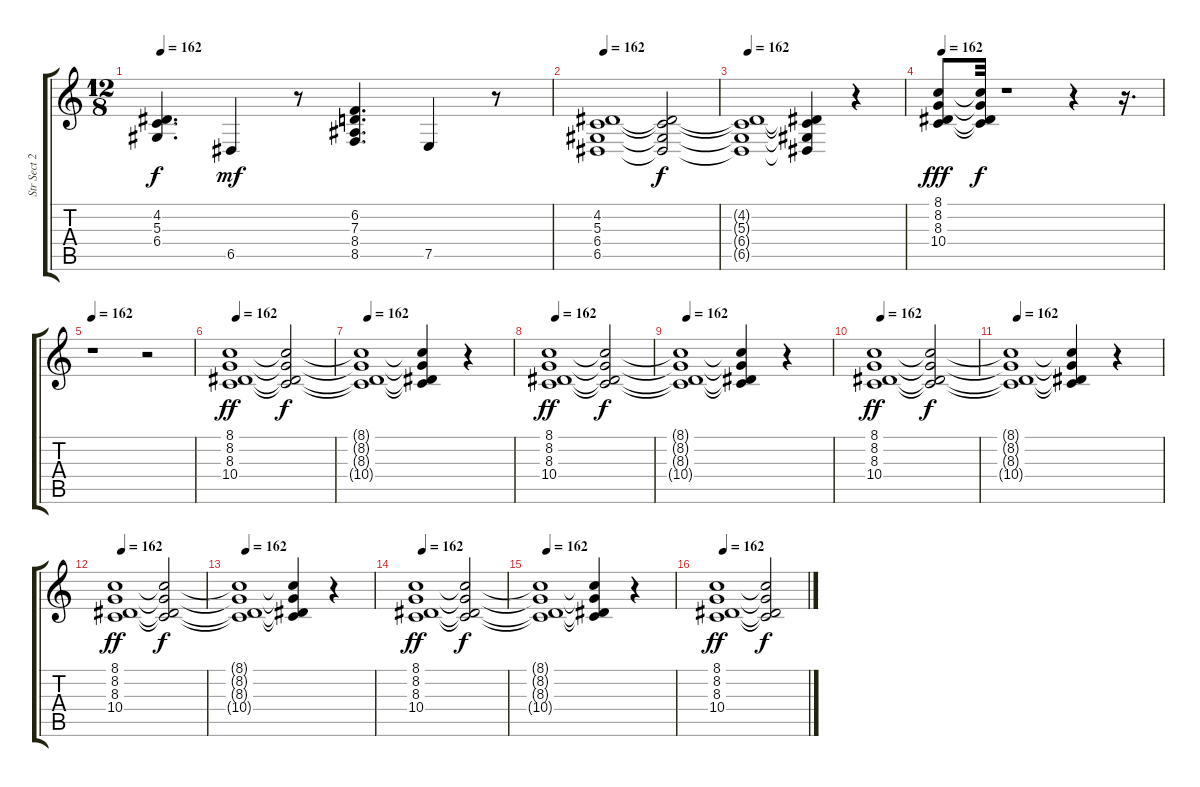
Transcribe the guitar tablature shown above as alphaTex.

\track ("Str Sect 2" "Str Sect 2") {instrument stringensemble2}
\staff {score tabs}
\tuning (E4 B3 G3 D3 A2 E2) {hide}
\ts (12 8)
\tempo 162
\clef g2
\ks c
(4.2{t} 5.3{t} 6.4{t}).4{d dy f} 6.5.4{dy mf} r.8 (6.2 7.3 8.4 8.5).4{d} 7.5.4 r.8 |
\tempo 162
(4.2 5.3 6.4 6.5).1{volume 10} (4.2{t} 5.3{t} 6.4{t} 6.5{t}).2{dy f} |
\tempo 162
(4.2{t} 5.3{t} 6.4{t} 6.5{t}).1 (4.2{t} 5.3{t} 6.4{t} 6.5{t}).4 r.4 |
\tempo 162
(8.1 8.2 8.3 10.4).8{dy fff volume 10} (8.1{t} 8.2{t} 8.3{t} 10.4{t}).32{dy f} r.1 r.4 r.16{d} |
\tempo 162
r.1 r.2 |
\tempo 162
(8.1 8.2 8.3 10.4).1{dy ff volume 2} (8.1{t} 8.2{t} 8.3{t} 10.4{t}).2{dy f} |
\tempo 162
(8.1{t} 8.2{t} 8.3{t} 10.4{t}).1 (8.1{t} 8.2{t} 8.3{t} 10.4{t}).4 r.4 |
\tempo 162
(8.1 8.2 8.3 10.4).1{dy ff volume 2} (8.1{t} 8.2{t} 8.3{t} 10.4{t}).2{dy f} |
\tempo 162
(8.1{t} 8.2{t} 8.3{t} 10.4{t}).1 (8.1{t} 8.2{t} 8.3{t} 10.4{t}).4 r.4 |
\tempo 162
(8.1 8.2 8.3 10.4).1{dy ff volume 3} (8.1{t} 8.2{t} 8.3{t} 10.4{t}).2{dy f} |
\tempo 162
(8.1{t} 8.2{t} 8.3{t} 10.4{t}).1 (8.1{t} 8.2{t} 8.3{t} 10.4{t}).4 r.4 |
\tempo 162
(8.1 8.2 8.3 10.4).1{dy ff volume 4} (8.1{t} 8.2{t} 8.3{t} 10.4{t}).2{dy f} |
\tempo 162
(8.1{t} 8.2{t} 8.3{t} 10.4{t}).1 (8.1{t} 8.2{t} 8.3{t} 10.4{t}).4 r.4 |
\tempo 162
(8.1 8.2 8.3 10.4).1{dy ff volume 4} (8.1{t} 8.2{t} 8.3{t} 10.4{t}).2{dy f} |
\tempo 162
(8.1{t} 8.2{t} 8.3{t} 10.4{t}).1 (8.1{t} 8.2{t} 8.3{t} 10.4{t}).4 r.4 |
\tempo 162
(8.1 8.2 8.3 10.4).1{dy ff volume 5} (8.1{t} 8.2{t} 8.3{t} 10.4{t}).2{dy f}
